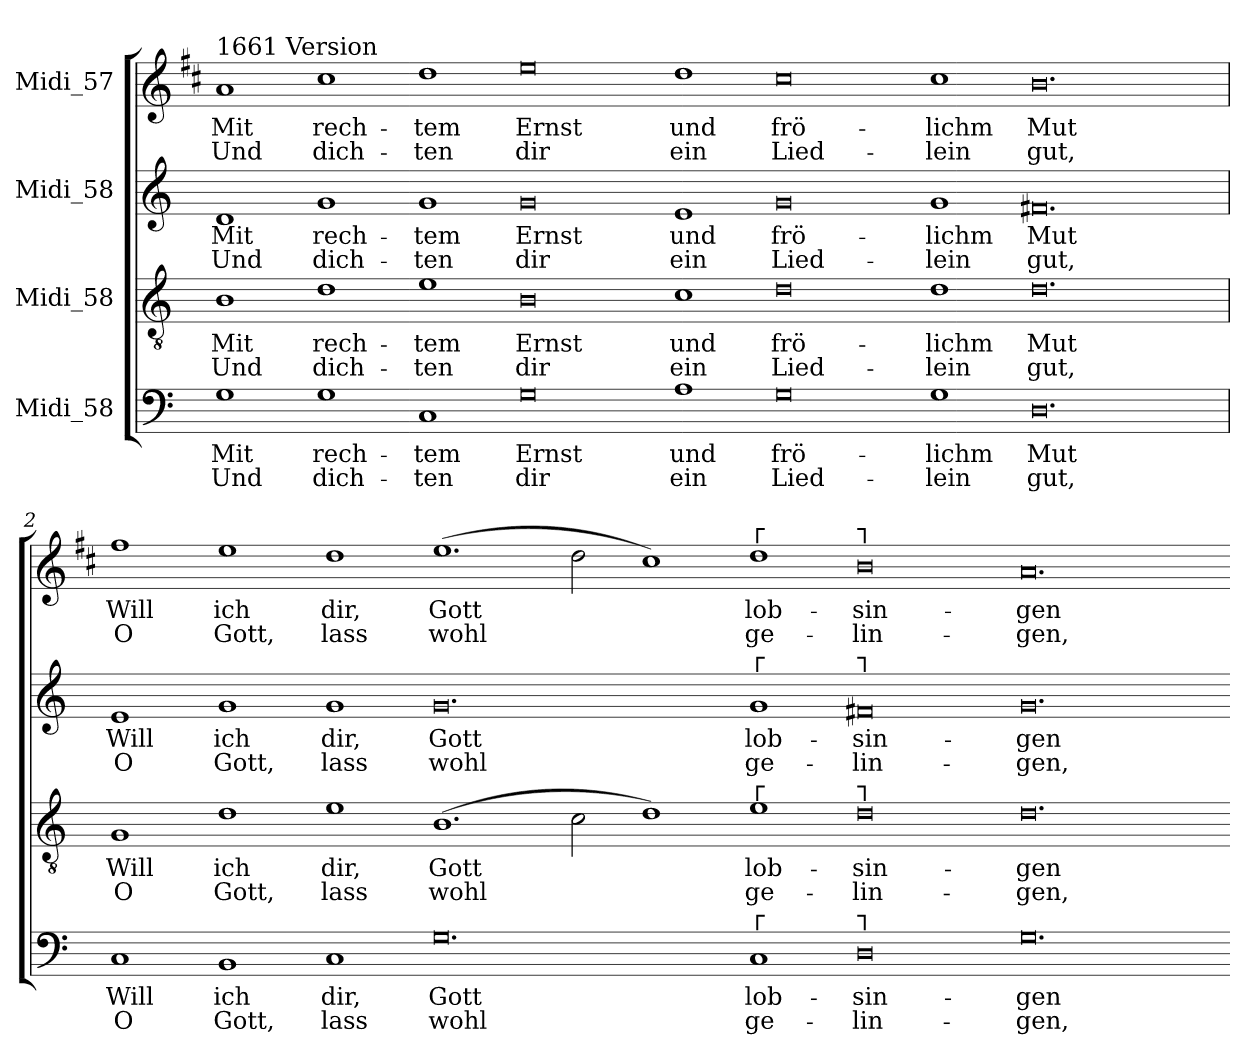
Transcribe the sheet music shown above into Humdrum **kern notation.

**kern	**text	**text	**kern	**text	**text	**kern	**text	**text	**kern	**text	**text
*part4	*part4	*part4	*part3	*part3	*part3	*part2	*part2	*part2	*part1	*part1	*part1
*staff4	*staff4	*staff4	*staff3	*staff3	*staff3	*staff2	*staff2	*staff2	*staff1	*staff1	*staff1
*I"Midi_58	*	*	*I"Midi_58	*	*	*I"Midi_58	*	*	*I"Midi_57	*	*
*clefF4	*	*	*clefGv2	*	*	*clefG2	*	*	*clefG2	*	*
*	*	*	*	*	*	*	*	*	*ITrd1c2	*	*
*k[]	*	*	*k[]	*	*	*k[]	*	*	*k[]	*	*
*C:	*	*	*C:	*	*	*C:	*	*	*C:	*	*
=1	=1	=1	=1	=1	=1	=1	=1	=1	=1	=1	=1
!	!	!	!	!	!	!	!	!	!LO:TX:a:t=1661 Version	!	!
!	!LO:LY:b	!LO:LY:b	!	!LO:LY:b	!LO:LY:b	!	!LO:LY:b	!LO:LY:b	!	!LO:LY:b	!LO:LY:b
1G	Mit	Und	1B	Mit	Und	1d	Mit	Und	1g	Mit	Und
!	!LO:LY:b	!LO:LY:b	!	!LO:LY:b	!LO:LY:b	!	!LO:LY:b	!LO:LY:b	!	!LO:LY:b	!LO:LY:b
1G	rech-	-dich-	1d	rech-	-dich-	1g	rech-	-dich-	1b	rech-	-dich-
!	!LO:LY:b	!LO:LY:b	!	!LO:LY:b	!LO:LY:b	!	!LO:LY:b	!LO:LY:b	!	!LO:LY:b	!LO:LY:b
1C	-tem	ten	1e	-tem	ten	1g	-tem	ten	1cc	-tem	ten
!	!LO:LY:b	!LO:LY:b	!	!LO:LY:b	!LO:LY:b	!	!LO:LY:b	!LO:LY:b	!	!LO:LY:b	!LO:LY:b
0G	Ernst	dir	0B	Ernst	dir	0g	Ernst	dir	0dd	Ernst	dir
!	!LO:LY:b	!LO:LY:b	!	!LO:LY:b	!LO:LY:b	!	!LO:LY:b	!LO:LY:b	!	!LO:LY:b	!LO:LY:b
1A	und	ein	1c	und	ein	1e	und	ein	1cc	und	ein
!	!LO:LY:b	!LO:LY:b	!	!LO:LY:b	!LO:LY:b	!	!LO:LY:b	!LO:LY:b	!	!LO:LY:b	!LO:LY:b
0G	frö-	-Lied-	0d	frö-	-Lied-	0g	frö-	-Lied-	0b	frö-	-Lied-
!	!LO:LY:b	!LO:LY:b	!	!LO:LY:b	!LO:LY:b	!	!LO:LY:b	!LO:LY:b	!	!LO:LY:b	!LO:LY:b
1G	-lichm	lein	1d	-lichm	lein	1g	-lichm	lein	1b	-lichm	lein
!	!LO:LY:b	!LO:LY:b	!	!LO:LY:b	!LO:LY:b	!	!LO:LY:b	!LO:LY:b	!	!LO:LY:b	!LO:LY:b
0.D	Mut	gut,	0.d	Mut	gut,	0.f#X	Mut	gut,	0.a	Mut	gut,
=2	=2	=2	=2	=2	=2	=2	=2	=2	=2	=2	=2
!	!LO:LY:b	!LO:LY:b	!	!LO:LY:b	!LO:LY:b	!	!LO:LY:b	!LO:LY:b	!	!LO:LY:b	!LO:LY:b
1C	Will	O	1G	Will	O	1e	Will	O	1ee	Will	O
!	!LO:LY:b	!LO:LY:b	!	!LO:LY:b	!LO:LY:b	!	!LO:LY:b	!LO:LY:b	!	!LO:LY:b	!LO:LY:b
1BB	ich	Gott,	1d	ich	Gott,	1g	ich	Gott,	1dd	ich	Gott,
!	!LO:LY:b	!LO:LY:b	!	!LO:LY:b	!LO:LY:b	!	!LO:LY:b	!LO:LY:b	!	!LO:LY:b	!LO:LY:b
1C	dir,	lass	1e	dir,	lass	1g	dir,	lass	1cc	dir,	lass
!	!LO:LY:b	!LO:LY:b	!	!LO:LY:b	!LO:LY:b	!	!LO:LY:b	!LO:LY:b	!	!LO:LY:b	!LO:LY:b
0.G	Gott	wohl	(>1.B	Gott	wohl	0.g	Gott	wohl	(>1.dd	Gott	wohl
.	.	.	2c	.	.	.	.	.	2cc	.	.
.	.	.	1d)	.	.	.	.	.	1b)	.	.
!	!	!	!	!	!	!	!	!	!LO:TX:a:t=┌	!	!
!	!	!	!	!	!	!LO:TX:a:t=┌	!	!	!	!	!
!	!	!	!LO:TX:a:t=┌	!	!	!	!	!	!	!	!
!LO:TX:a:t=┌	!	!	!	!	!	!	!	!	!	!	!
!	!LO:LY:b	!LO:LY:b	!	!LO:LY:b	!LO:LY:b	!	!LO:LY:b	!LO:LY:b	!	!LO:LY:b	!LO:LY:b
1C	lob-	-ge-	1e	lob-	-ge-	1g	lob-	-ge-	1cc	lob-	-ge-
!	!	!	!	!	!	!	!	!	!LO:TX:a:t=┐	!	!
!	!	!	!	!	!	!LO:TX:a:t=┐	!	!	!	!	!
!	!	!	!LO:TX:a:t=┐	!	!	!	!	!	!	!	!
!LO:TX:a:t=┐	!	!	!	!	!	!	!	!	!	!	!
!	!LO:LY:b	!LO:LY:b	!	!LO:LY:b	!LO:LY:b	!	!LO:LY:b	!LO:LY:b	!	!LO:LY:b	!LO:LY:b
0D	-sin-	-lin-	0d	-sin-	-lin-	0f#X	-sin-	-lin-	0a	-sin-	-lin-
!	!LO:LY:b	!LO:LY:b	!	!LO:LY:b	!LO:LY:b	!	!LO:LY:b	!LO:LY:b	!	!LO:LY:b	!LO:LY:b
0.G	-gen	gen,	0.d	-gen	gen,	0.g	-gen	gen,	0.g	-gen	gen,
=-	=-	=-	=-	=-	=-	=-	=-	=-	=-	=-	=-
*-	*-	*-	*-	*-	*-	*-	*-	*-	*-	*-	*-
